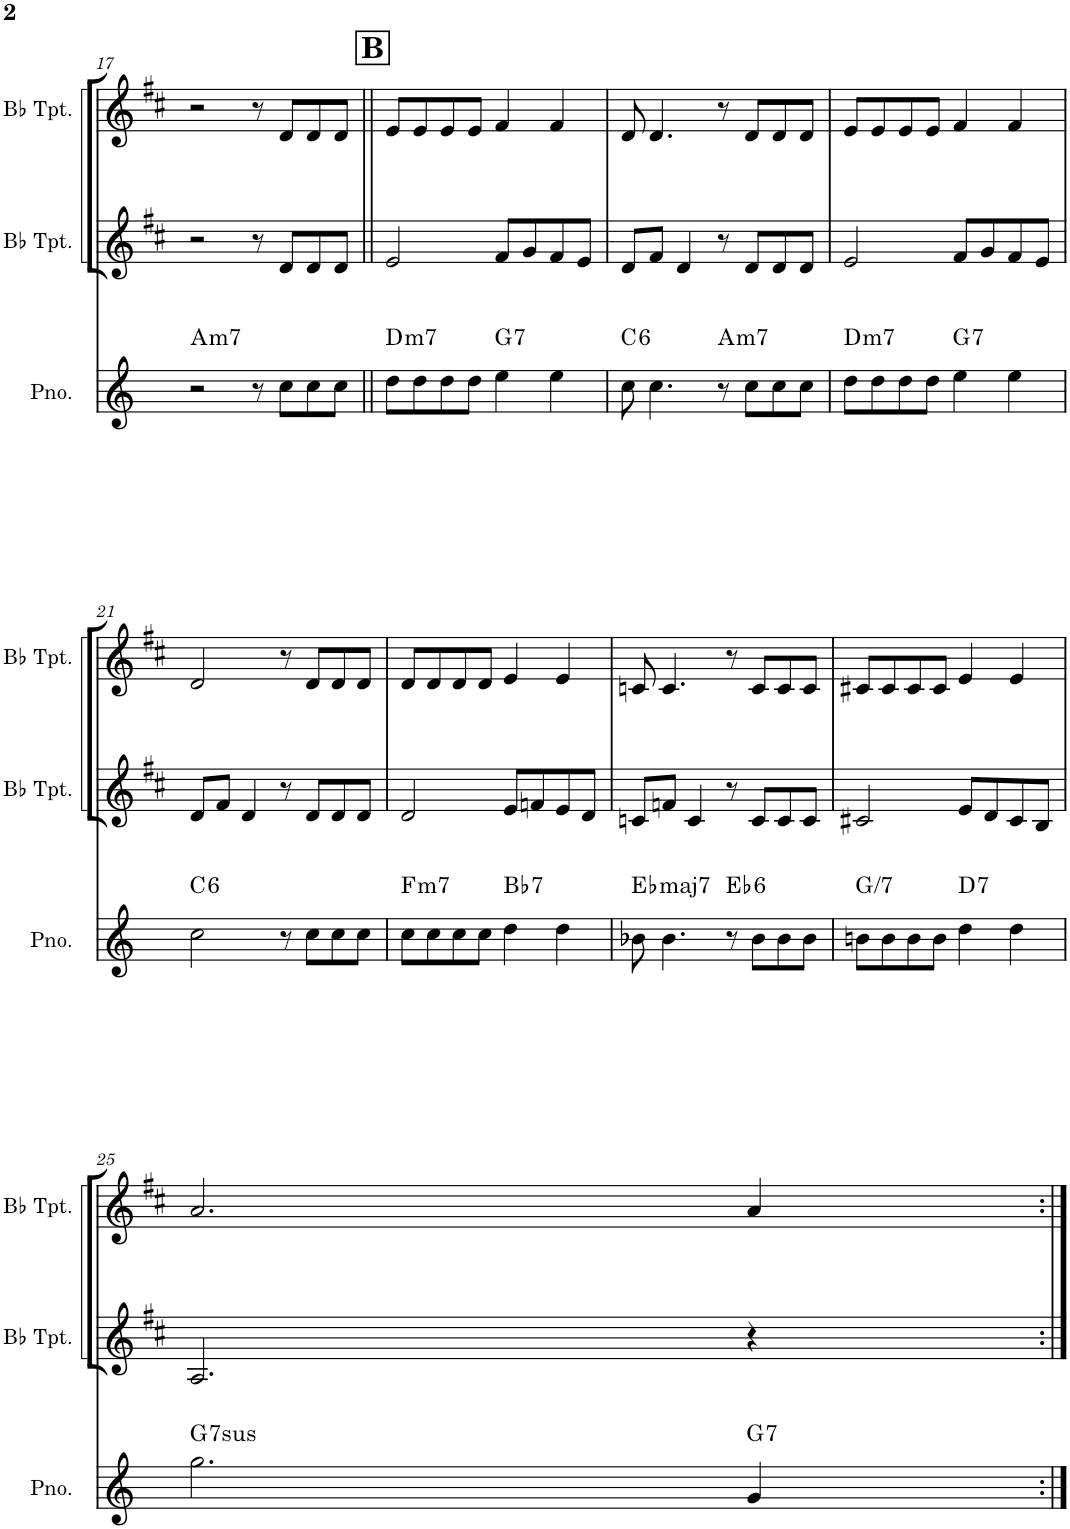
**kern	**harte	**kern	**kern
*part3	*part3	*part2	*part1
*staff3	*	*staff2	*staff1
*I"Piano	*	*I"Bb Trumpet	*I"Bb Trumpet
*I'Pno.	*	*I'Bb Tpt.	*I'Bb Tpt.
!!LO:PB:g=z
*clefG2	*	*clefG2	*clefG2
*	*	*Trd1c2	*Trd1c2
*k[]	*	*k[f#c#]	*k[f#c#]
*M4/4	*	*M4/4	*M4/4
=17	=17	=17	=17
!	!LO:H:kt=m7	!	!
2r	A:min7	2r	2r
8r	.	8r	8r
8cc\L	.	8d/L	8d/L
8cc\	.	8d/	8d/
8cc\J	.	8d/J	8d/J
!!LO:REH:place=s1:a:B:cj:fs=14:t=B
=18||	=18||	=18||	=18||
!	!LO:H:kt=m7	!	!
8dd\L	D:min7	2e/	8e/L
8dd\	.	.	8e/
8dd\	.	.	8e/
8dd\J	.	.	8e/J
!	!LO:H:kt=7	!	!
4ee\	G:7	8f#/L	4f#/
.	.	8g/	.
4ee\	.	8f#/	4f#/
.	.	8e/J	.
=19	=19	=19	=19
!	!LO:H:kt=6	!	!
8cc\	C:maj6	8d/L	8d/
4.cc\	.	8f#/J	4.d/
.	.	4d/	.
!	!LO:H:kt=m7	!	!
8r	A:min7	8r	8r
8cc\L	.	8d/L	8d/L
8cc\	.	8d/	8d/
8cc\J	.	8d/J	8d/J
=20	=20	=20	=20
!	!LO:H:kt=m7	!	!
8dd\L	D:min7	2e/	8e/L
8dd\	.	.	8e/
8dd\	.	.	8e/
8dd\J	.	.	8e/J
!	!LO:H:kt=7	!	!
4ee\	G:7	8f#/L	4f#/
.	.	8g/	.
4ee\	.	8f#/	4f#/
.	.	8e/J	.
!!LO:LB:g=z
=21	=21	=21	=21
!	!LO:H:kt=6	!	!
2cc\	C:maj6	8d/L	2d/
.	.	8f#/J	.
.	.	4d/	.
8r	.	8r	8r
8cc\L	.	8d/L	8d/L
8cc\	.	8d/	8d/
8cc\J	.	8d/J	8d/J
=22	=22	=22	=22
!	!LO:H:kt=m7	!	!
8cc\L	F:min7	2d/	8d/L
8cc\	.	.	8d/
8cc\	.	.	8d/
8cc\J	.	.	8d/J
!	!LO:H:kt=7	!	!
4dd\	Bb:7	8e/L	4e/
.	.	8fn/	.
4dd\	.	8e/	4e/
.	.	8d/J	.
=23	=23	=23	=23
!	!LO:H:kt=maj7	!	!
8b-X\	Eb:maj7	8cn/L	8cn/
4.b-\	.	8fn/J	4.c/
.	.	4c/	.
!	!LO:H:kt=6	!	!
8r	Eb:maj6	8r	8r
8b-\L	.	8c/L	8c/L
8b-\	.	8c/	8c/
8b-\J	.	8c/J	8c/J
=24	=24	=24	=24
!	!LO:H:kt=7	!	!
8bn\L	G:7	2c#X/	8c#X/L
8b\	.	.	8c#/
8b\	.	.	8c#/
8b\J	.	.	8c#/J
!	!LO:H:kt=7	!	!
4dd\	D:7	8e/L	4e/
.	.	8d/	.
4dd\	.	8c#/	4e/
.	.	8B/J	.
!!LO:LB:g=z
=25	=25	=25	=25
!	!LO:H:kt=7sus	!	!
2.gg\	G:sus4(7)	2.A/	2.a/
!	!LO:H:kt=7	!	!
4g/	G:7	4r	4a/
=:|!	=:|!	=:|!	=:|!
*-	*-	*-	*-
